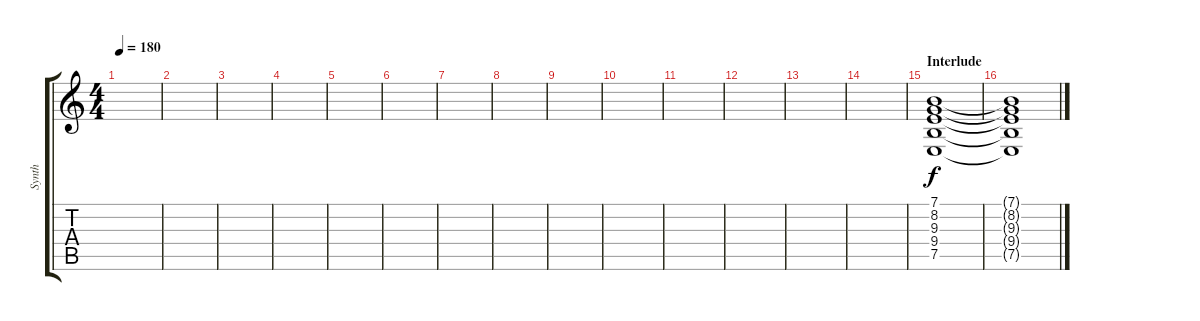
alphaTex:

\track ("Synth" "Synth") {instrument pad2warm}
\staff {score tabs}
\tuning (E4 B3 G3 D3 A2 E2) {hide}
\ts (4 4)
\tempo 180
\clef g2
\ks c
|
|
|
|
|
|
|
|
|
|
|
|
|
|
\section ("" "Interlude")
(7.1 8.2 9.3 9.4 7.5).1 |
(7.1{t} 8.2{t} 9.3{t} 9.4{t} 7.5{t}).1
